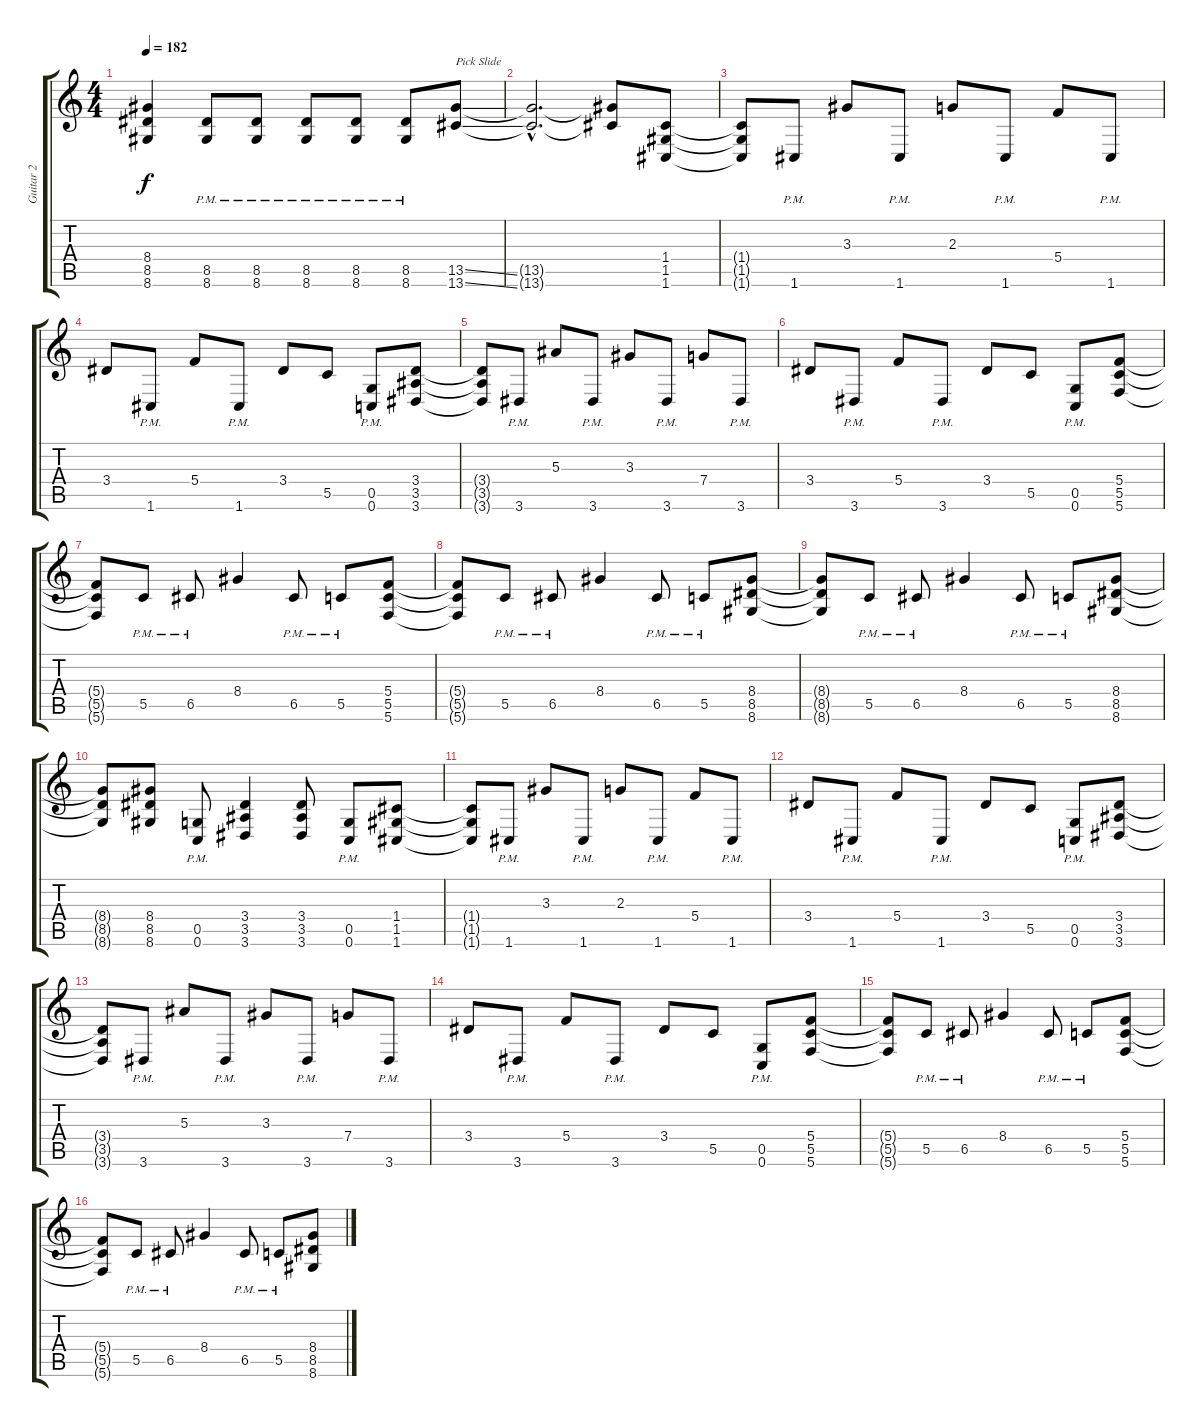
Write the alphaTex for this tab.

\track ("Guitar 2" "Guitar 2") {instrument distortionguitar}
\staff {score tabs}
\tuning (D4 A3 F3 C3 G2 C2) {hide}
\ts (4 4)
\tempo 182
\clef g2
\ks c
(8.4{t} 8.5{t} 8.6{t}).4{dy f} (8.5{pm} 8.6{pm}).8 (8.5{pm} 8.6{pm}).8 (8.5{pm} 8.6{pm}).8 (8.5{pm} 8.6{pm}).8 (8.5{pm} 8.6{pm}).8 (13.5{ss} 13.6{ss}).8{txt "Pick Slide"} |
(13.5{hac t} 13.6{hac t}).2{d} (13.5{t} 13.6{t}).8 (1.4 1.5 1.6).8 |
(1.4{t} 1.5{t} 1.6{t}).8 1.6{pm}.8 3.3.8 1.6{pm}.8 2.3.8 1.6{pm}.8 5.4.8 1.6{pm}.8 |
3.4.8 1.6{pm}.8 5.4.8 1.6{pm}.8 3.4.8 5.5.8 (0.5{pm} 0.6{pm}).8 (3.4 3.5 3.6).8 |
(3.4{t} 3.5{t} 3.6{t}).8 3.6{pm}.8 5.3.8 3.6{pm}.8 3.3.8 3.6{pm}.8 7.4.8 3.6{pm}.8 |
3.4.8 3.6{pm}.8 5.4.8 3.6{pm}.8 3.4.8 5.5.8 (0.5{pm} 0.6{pm}).8 (5.4 5.5 5.6).8 |
(5.4{t} 5.5{t} 5.6{t}).8 5.5{pm}.8 6.5{pm}.8 8.4.4 6.5{pm}.8 5.5{pm}.8 (5.4 5.5 5.6).8 |
(5.4{t} 5.5{t} 5.6{t}).8 5.5{pm}.8 6.5{pm}.8 8.4.4 6.5{pm}.8 5.5{pm}.8 (8.4 8.5 8.6).8 |
(8.4{t} 8.5{t} 8.6{t}).8 5.5{pm}.8 6.5{pm}.8 8.4.4 6.5{pm}.8 5.5{pm}.8 (8.4 8.5 8.6).8 |
(8.4{t} 8.5{t} 8.6{t}).8 (8.4 8.5 8.6).8 (0.5{pm} 0.6{pm}).8 (3.4 3.5 3.6).4 (3.4 3.5 3.6).8 (0.5{pm} 0.6{pm}).8 (1.4 1.5 1.6).8 |
(1.4{t} 1.5{t} 1.6{t}).8 1.6{pm}.8 3.3.8 1.6{pm}.8 2.3.8 1.6{pm}.8 5.4.8 1.6{pm}.8 |
3.4.8 1.6{pm}.8 5.4.8 1.6{pm}.8 3.4.8 5.5.8 (0.5{pm} 0.6{pm}).8 (3.4 3.5 3.6).8 |
(3.4{t} 3.5{t} 3.6{t}).8 3.6{pm}.8 5.3.8 3.6{pm}.8 3.3.8 3.6{pm}.8 7.4.8 3.6{pm}.8 |
3.4.8 3.6{pm}.8 5.4.8 3.6{pm}.8 3.4.8 5.5.8 (0.5{pm} 0.6{pm}).8 (5.4 5.5 5.6).8 |
(5.4{t} 5.5{t} 5.6{t}).8 5.5{pm}.8 6.5{pm}.8 8.4.4 6.5{pm}.8 5.5{pm}.8 (5.4 5.5 5.6).8 |
(5.4{t} 5.5{t} 5.6{t}).8 5.5{pm}.8 6.5{pm}.8 8.4.4 6.5{pm}.8 5.5{pm}.8 (8.4 8.5 8.6).8
